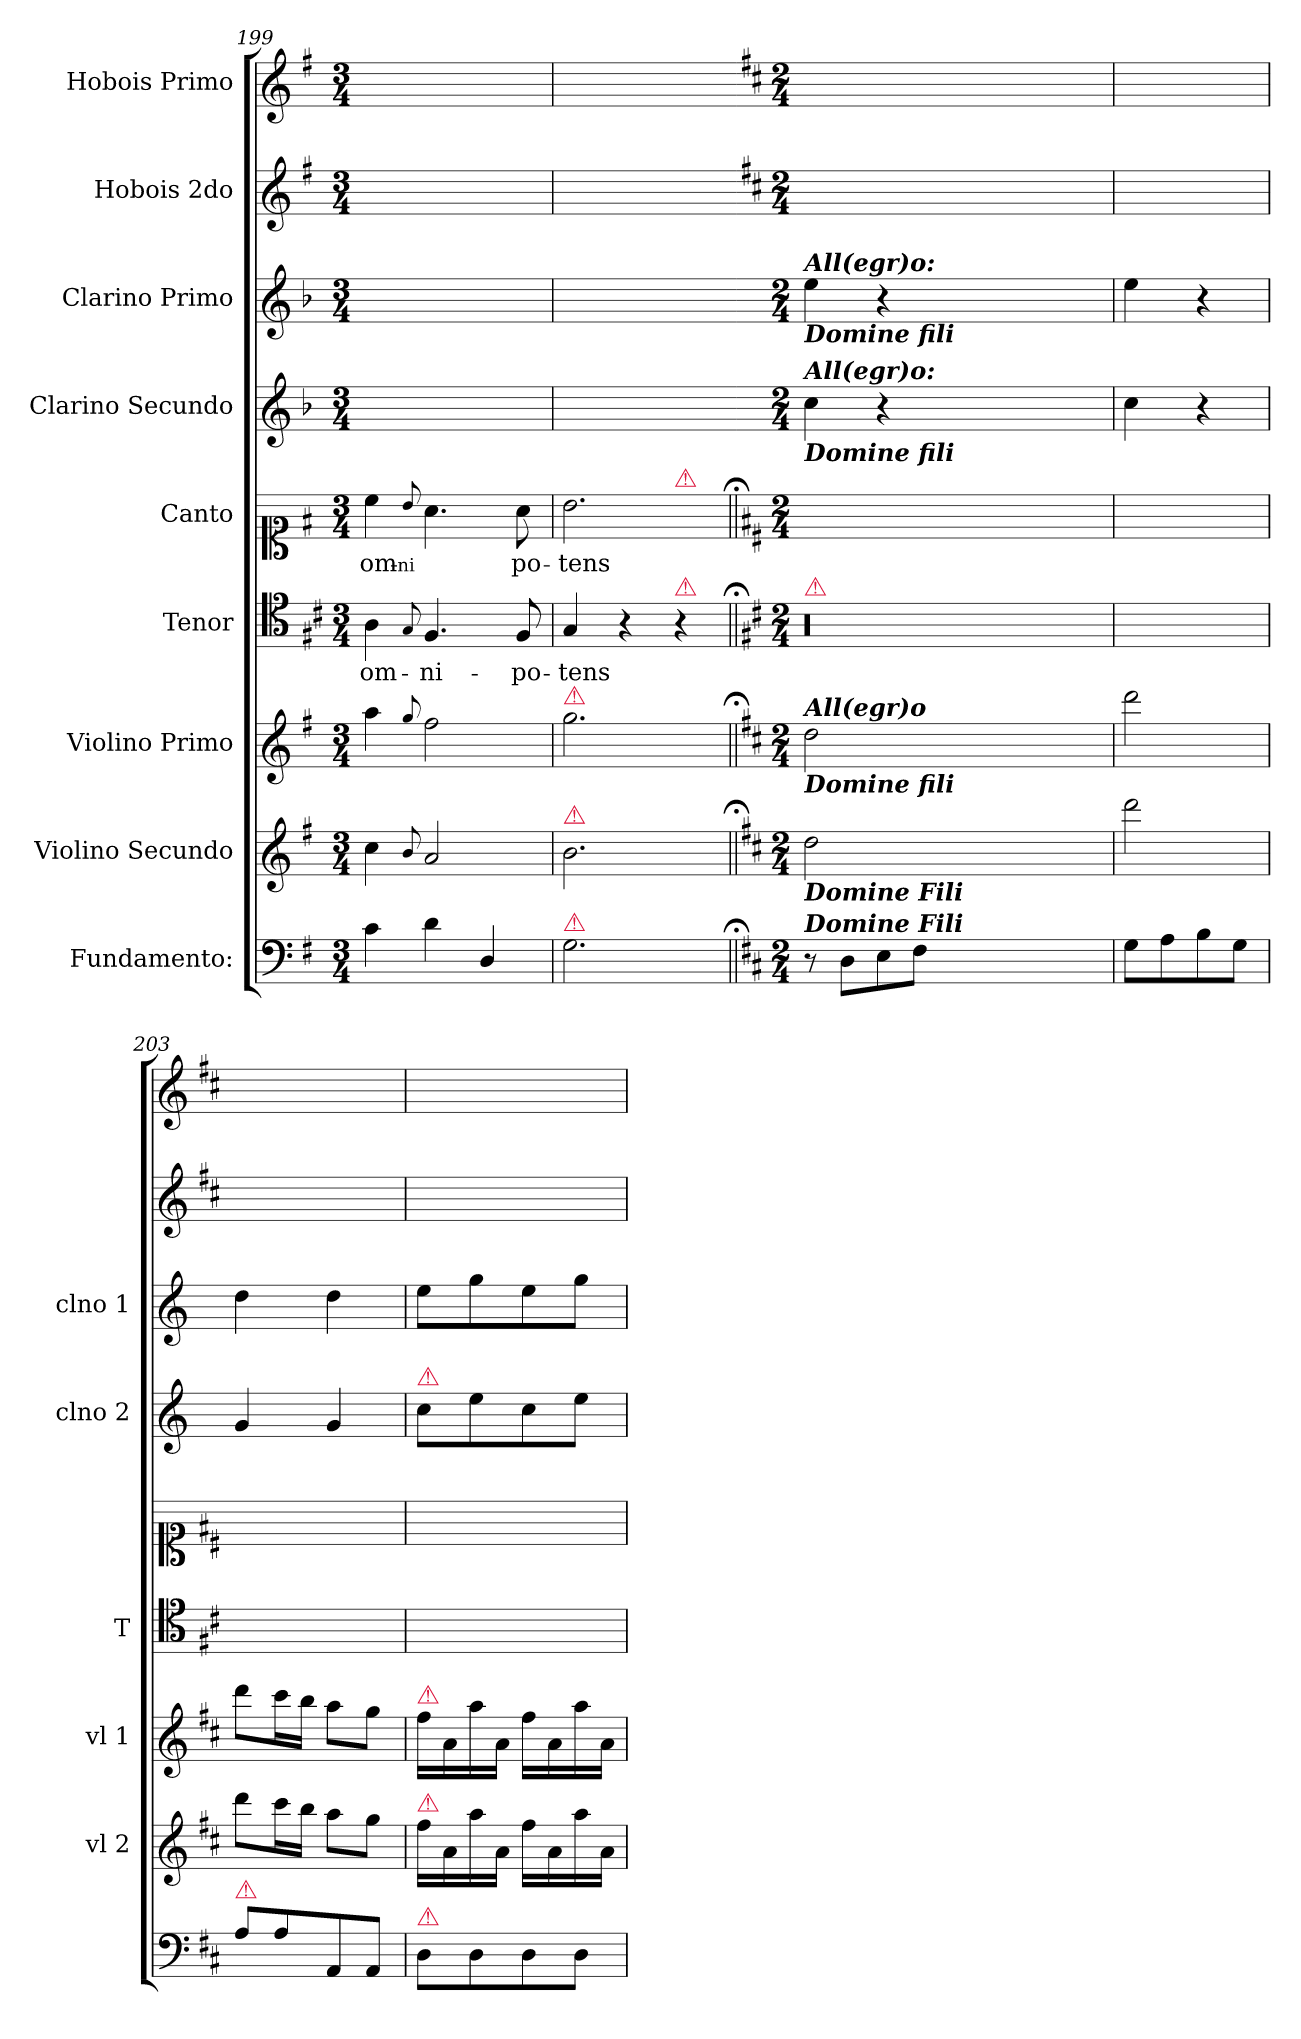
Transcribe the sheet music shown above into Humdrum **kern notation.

**kern	**kern	**kern	**kern	**text	**kern	**text	**kern	**kern	**kern	**kern
*part9	*part8	*part7	*part6	*part6	*part5	*part5	*part4	*part3	*part2	*part1
*staff9	*staff8	*staff7	*staff6	*staff6	*staff5	*staff5	*staff4	*staff3	*staff2	*staff1
*I"Fundamento:	*I"Violino Secundo	*I"Violino Primo	*I"Tenor	*	*I"Canto	*	*I"Clarino Secundo	*I"Clarino Primo	*I"Hobois 2do	*I"Hobois Primo
*	*I'vl 2	*I'vl 1	*I'T	*	*	*	*I'clno 2	*I'clno 1	*	*
*clefF4	*clefG2	*clefG2	*clefC4	*	*clefC1	*	*clefG2	*clefG2	*clefG2	*clefG2
*	*	*	*	*	*	*	*ITrd-1c-2	*ITrd-1c-2	*	*
*k[f#]	*k[f#]	*k[f#]	*k[f#c#]	*	*k[f#]	*	*k[f#]	*k[f#]	*k[f#]	*k[f#]
*M3/4	*M3/4	*M3/4	*M3/4	*	*M3/4	*	*M3/4	*M3/4	*M3/4	*M3/4
=199	=199	=199	=199	=199	=199	=199	=199	=199	=199	=199
4c\	4cc\	4aa\	4A\	om-	4cc\	om-	2.ryy	2.ryy	2.ryy	2.ryy
.	8qqb/	8qqgg/	8qqG/	.	8qqb/	-ni	.	.	.	.
4d\	2a/	2ff#\	4.F#/	-ni-	4.a\	.	.	.	.	.
4D/	.	.	.	.	.	.	.	.	.	.
.	.	.	8F#/	-po-	8a\	po-	.	.	.	.
=200	=200	=200	=200	=200	=200	=200	=200	=200	=200	=200
*	*	*	*	*	*^	*	*	*	*	*
2.G\	2.b\	2.gg\	4G/	-tens	2.b\	2ryy	-tens	2.ryy	2.ryy	2.ryy	2.ryy
.	.	.	4r	.	.	.	.	.	.	.	.
!	!	!	!	!	!	!LO:TX:a:color=crimson:t=⚠	!	!	!	!	!
!	!	!	!LO:TX:a:color=crimson:t=⚠	!	!	!	!	!	!	!	!
.	.	.	4r	.	.	4ryy	.	.	.	.	.
!	!	!LO:TX:a:color=crimson:t=⚠	!	!	!	!	!	!	!	!	!
!	!LO:TX:a:color=crimson:t=⚠	!	!	!	!	!	!	!	!	!	!
!LO:TX:a:color=crimson:t=⚠	!	!	!	!	!	!	!	!	!	!	!
*	*	*	*	*	*v	*v	*	*	*	*	*
=201||;	=201||;	=201||;	=201||;	=201	=201||;	=201	=201	=201	=201	=201
*k[f#c#]	*k[f#c#]	*k[f#c#]	*k[f#c#]	*	*k[f#c#]	*	*k[f#c#]	*k[f#c#]	*k[f#c#]	*k[f#c#]
*M2/4	*M2/4	*M2/4	*M2/4	*	*M2/4	*	*M2/4	*M2/4	*M2/4	*M2/4
*	*	*	*	*	*^	*	*	*	*	*
!	!	!	!	!	!	!	!	!	!LO:TX:a:Bi:t=All(egr)o&colon;	!	!
!	!	!	!	!	!	!	!	!	!LO:TX:b:Bi:t=Domine fili	!	!
!	!	!	!	!	!	!	!	!LO:TX:a:Bi:t=All(egr)o&colon;	!	!	!
!	!	!	!	!	!	!	!	!LO:TX:b:Bi:t=Domine fili	!	!	!
!	!	!	!	!	!LO:TX:a:B:t=Tacet	!	!	!	!	!	!
!	!	!	!	!	!LO:TX:b:color=crimson:t=⚠	!	!	!	!	!	!
!	!	!	!	!	!LO:TX:b:Bi:t=Domine Fili	!	!	!	!	!	!
!	!	!	!LO:TX:a:color=crimson:t=⚠	!	!	!	!	!	!	!	!
!	!	!LO:TX:a:Bi:t=All(egr)o	!	!	!	!	!	!	!	!	!
!	!	!LO:TX:b:Bi:t=Domine fili	!	!	!	!	!	!	!	!	!
!	!LO:TX:b:Bi:t=Domine Fili	!	!	!	!	!	!	!	!	!	!
!LO:TX:a:Bi:t=Domine Fili	!	!	!	!	!	!	!	!	!	!	!
!	!	!	!LO:N:vis=00	!	!	!	!	!	!	!	!
*	*	*	*	*	*v	*v	*	*	*	*	*
8r	2dd\	2dd\	0r	.	2ryy	.	4dd\	4ff#\	2ryy	2ryy
8D\L	.	.	.	.	.	.	.	.	.	.
8E\	.	.	.	.	.	.	4r	4r	.	.
8F#\J	.	.	.	.	.	.	.	.	.	.
1.ryy	1.ryy	1.ryy	.	.	1.ryy	.	1.ryy	1.ryy	1.ryy	1.ryy
=202	=202	=202	=202	=202	=202	=202	=202	=202	=202	=202
8G\L	2ddd\	2ddd\	2ryy	.	2ryy	.	4dd\	4ff#\	2ryy	2ryy
8A\	.	.	.	.	.	.	.	.	.	.
8B\	.	.	.	.	.	.	4r	4r	.	.
8G\J	.	.	.	.	.	.	.	.	.	.
=203	=203	=203	=203	=203	=203	=203	=203	=203	=203	=203
!LO:TX:a:color=crimson:t=⚠	!	!	!	!	!	!	!	!	!	!
8A\L	8ddd\L	8ddd\L	2ryy	.	2ryy	.	4a/	4ee\	2ryy	2ryy
8A\	16ccc#\L	16ccc#\L	.	.	.	.	.	.	.	.
.	16bb\JJ	16bb\JJ	.	.	.	.	.	.	.	.
8AA/	8aa\L	8aa\L	.	.	.	.	4a/	4ee\	.	.
8AA/J	8gg\J	8gg\J	.	.	.	.	.	.	.	.
=204	=204	=204	=204	=204	=204	=204	=204	=204	=204	=204
!	!	!	!	!	!	!	!LO:TX:a:color=crimson:t=⚠	!	!	!
!	!	!LO:TX:a:color=crimson:t=⚠	!	!	!	!	!	!	!	!
!	!LO:TX:a:color=crimson:t=⚠	!	!	!	!	!	!	!	!	!
!LO:TX:a:color=crimson:t=⚠	!	!	!	!	!	!	!	!	!	!
8D\L	16ff#\LL	16ff#\LL	2ryy	.	2ryy	.	8dd\L	8ff#\L	2ryy	2ryy
.	16a\	16a\	.	.	.	.	.	.	.	.
8D\	16aa\	16aa\	.	.	.	.	8ff#\	8aa\	.	.
.	16a\JJ	16a\JJ	.	.	.	.	.	.	.	.
8D\	16ff#\LL	16ff#\LL	.	.	.	.	8dd\	8ff#\	.	.
.	16a\	16a\	.	.	.	.	.	.	.	.
8D\J	16aa\	16aa\	.	.	.	.	8ff#\J	8aa\J	.	.
.	16a\JJ	16a\JJ	.	.	.	.	.	.	.	.
=	=	=	=	=	=	=	=	=	=	=
*-	*-	*-	*-	*-	*-	*-	*-	*-	*-	*-
